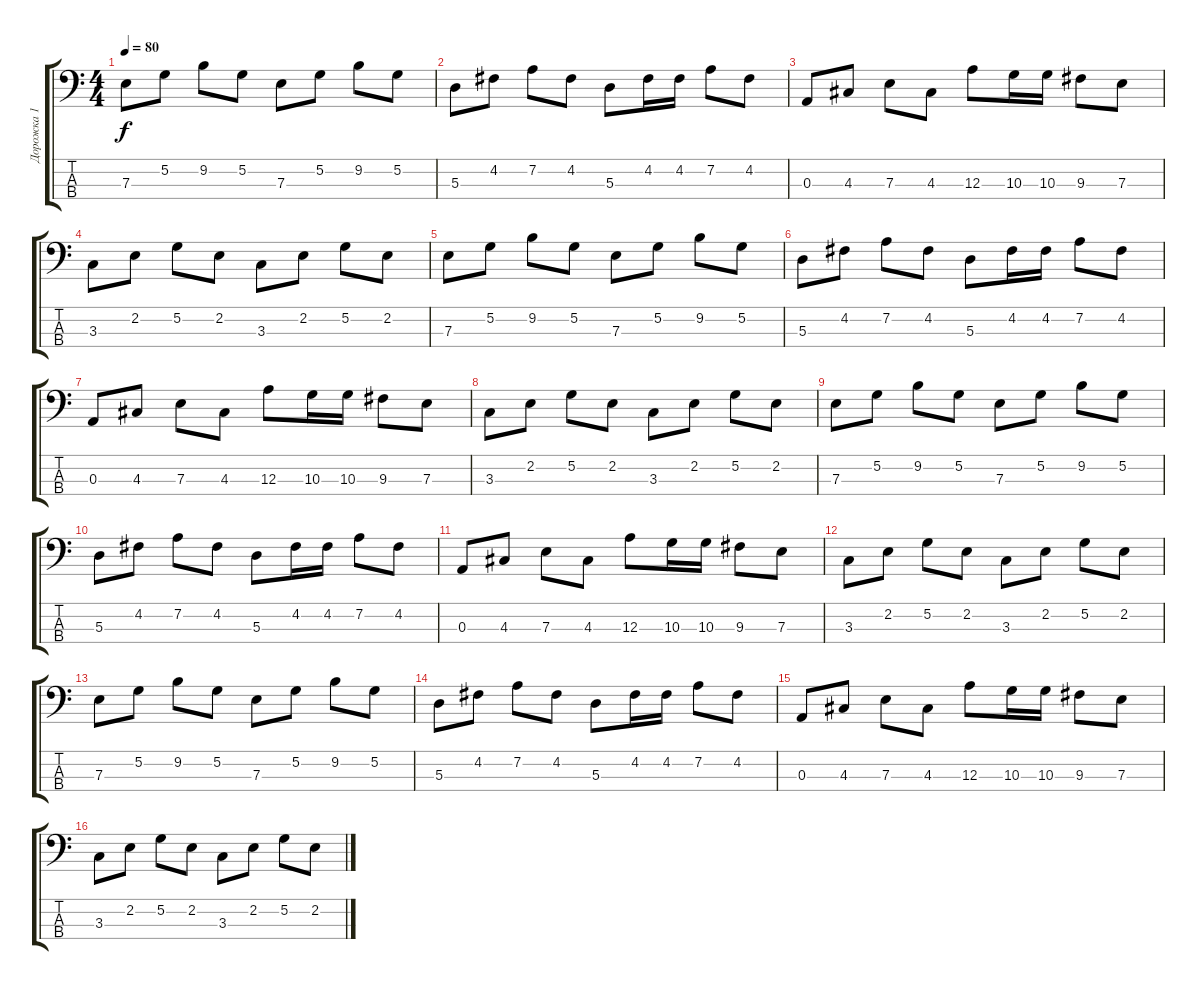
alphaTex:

\track ("Дорожка 1" "Дорожка 1") {instrument electricbassfinger}
\staff {score tabs}
\tuning (G2 D2 A1 E1) {hide}
\ts (4 4)
\tempo 80
\clef f4
\ks c
7.3.8{dy f} 5.2.8 9.2.8 5.2.8 7.3.8 5.2.8 9.2.8 5.2.8 |
5.3.8 4.2.8 7.2.8 4.2.8 5.3.8 4.2.16 4.2.16 7.2.8 4.2.8 |
0.3.8 4.3.8 7.3.8 4.3.8 12.3.8 10.3.16 10.3.16 9.3.8 7.3.8 |
3.3.8 2.2.8 5.2.8 2.2.8 3.3.8 2.2.8 5.2.8 2.2.8 |
7.3.8 5.2.8 9.2.8 5.2.8 7.3.8 5.2.8 9.2.8 5.2.8 |
5.3.8 4.2.8 7.2.8 4.2.8 5.3.8 4.2.16 4.2.16 7.2.8 4.2.8 |
0.3.8 4.3.8 7.3.8 4.3.8 12.3.8 10.3.16 10.3.16 9.3.8 7.3.8 |
3.3.8 2.2.8 5.2.8 2.2.8 3.3.8 2.2.8 5.2.8 2.2.8 |
7.3.8 5.2.8 9.2.8 5.2.8 7.3.8 5.2.8 9.2.8 5.2.8 |
5.3.8 4.2.8 7.2.8 4.2.8 5.3.8 4.2.16 4.2.16 7.2.8 4.2.8 |
0.3.8 4.3.8 7.3.8 4.3.8 12.3.8 10.3.16 10.3.16 9.3.8 7.3.8 |
3.3.8 2.2.8 5.2.8 2.2.8 3.3.8 2.2.8 5.2.8 2.2.8 |
7.3.8 5.2.8 9.2.8 5.2.8 7.3.8 5.2.8 9.2.8 5.2.8 |
5.3.8 4.2.8 7.2.8 4.2.8 5.3.8 4.2.16 4.2.16 7.2.8 4.2.8 |
0.3.8 4.3.8 7.3.8 4.3.8 12.3.8 10.3.16 10.3.16 9.3.8 7.3.8 |
3.3.8 2.2.8 5.2.8 2.2.8 3.3.8 2.2.8 5.2.8 2.2.8
